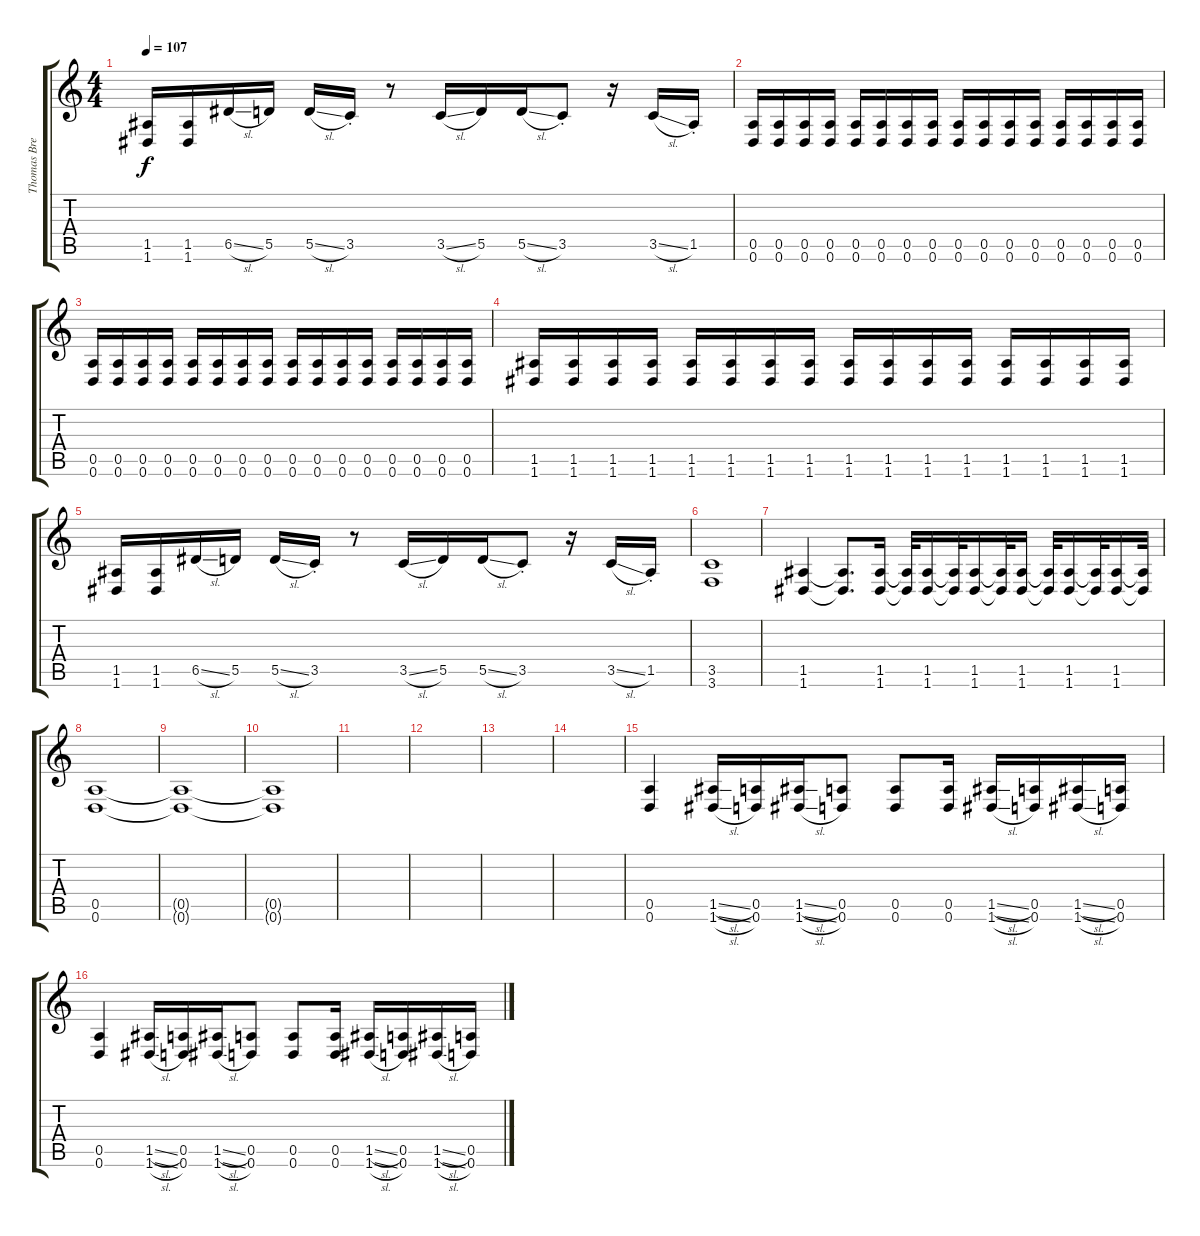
\track ("Thomas Bredahl (Lead guitar)" "Thomas Bre") {instrument distortionguitar}
\staff {score tabs}
\tuning (E4 B3 G3 D3 A2 D2) {hide}
\ts (4 4)
\tempo 107
\clef g2
\ks c
(1.5 1.6).16{dy f} (1.5 1.6).16 6.5{sl}.16 5.5.16 5.5{sl}.16 3.5{st}.16 r.8 3.5{sl}.16 5.5.16 5.5{sl}.16 3.5{st}.8 r.16 3.5{sl}.16 1.5{st}.16 |
(0.5 0.6).16 (0.5 0.6).16 (0.5 0.6).16 (0.5 0.6).16 (0.5 0.6).16 (0.5 0.6).16 (0.5 0.6).16 (0.5 0.6).16 (0.5 0.6).16 (0.5 0.6).16 (0.5 0.6).16 (0.5 0.6).16 (0.5 0.6).16 (0.5 0.6).16 (0.5 0.6).16 (0.5 0.6).16 |
(0.5 0.6).16 (0.5 0.6).16 (0.5 0.6).16 (0.5 0.6).16 (0.5 0.6).16 (0.5 0.6).16 (0.5 0.6).16 (0.5 0.6).16 (0.5 0.6).16 (0.5 0.6).16 (0.5 0.6).16 (0.5 0.6).16 (0.5 0.6).16 (0.5 0.6).16 (0.5 0.6).16 (0.5 0.6).16 |
(1.5 1.6).16 (1.5 1.6).16 (1.5 1.6).16 (1.5 1.6).16 (1.5 1.6).16 (1.5 1.6).16 (1.5 1.6).16 (1.5 1.6).16 (1.5 1.6).16 (1.5 1.6).16 (1.5 1.6).16 (1.5 1.6).16 (1.5 1.6).16 (1.5 1.6).16 (1.5 1.6).16 (1.5 1.6).16 |
(1.5 1.6).16 (1.5 1.6).16 6.5{sl}.16 5.5.16 5.5{sl}.16 3.5{st}.16 r.8 3.5{sl}.16 5.5.16 5.5{sl}.16 3.5{st}.8 r.16 3.5{sl}.16 1.5{st}.16 |
(3.5 3.6).1 |
(1.5 1.6).4 (1.5{t} 1.6{t}).8{d} (1.5 1.6).16 (1.5{t} 1.6{t}).32 (1.5 1.6).16 (1.5{t} 1.6{t}).32 (1.5 1.6).16 (1.5{t} 1.6{t}).32 (1.5 1.6).16 (1.5{t} 1.6{t}).32 (1.5 1.6).16 (1.5{t} 1.6{t}).32 (1.5 1.6).16 (1.5{t} 1.6{t}).32 |
(0.5 0.6).1 |
(0.5{t} 0.6{t}).1 |
(0.5{t} 0.6{t}).1 |
|
|
|
|
(0.5 0.6).4 (1.5{sl} 1.6{sl}).16 (0.5 0.6).16 (1.5{sl} 1.6{sl}).16 (0.5 0.6).8 (0.5 0.6).8 (0.5 0.6).16 (1.5{sl} 1.6{sl}).16 (0.5 0.6).16 (1.5{sl} 1.6{sl}).16 (0.5 0.6).16 |
(0.5 0.6).4 (1.5{sl} 1.6{sl}).16 (0.5 0.6).16 (1.5{sl} 1.6{sl}).16 (0.5 0.6).8 (0.5 0.6).8 (0.5 0.6).16 (1.5{sl} 1.6{sl}).16 (0.5 0.6).16 (1.5{sl} 1.6{sl}).16 (0.5 0.6).16
